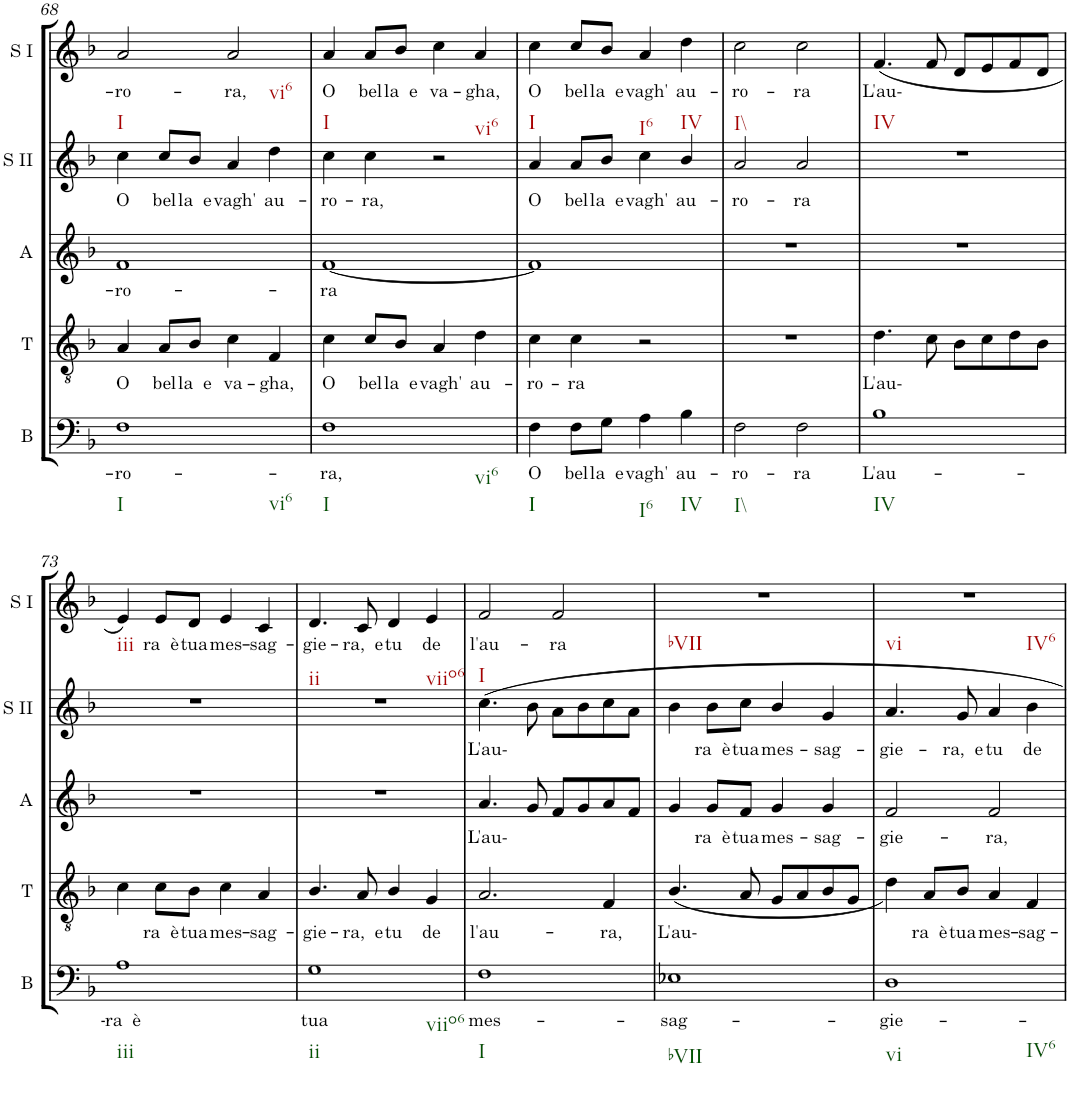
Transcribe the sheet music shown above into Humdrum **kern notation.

**kern	**text	**kern	**text	**kern	**text	**kern	**text	**kern	**text
*part5	*part5	*part4	*part4	*part3	*part3	*part2	*part2	*part1	*part1
*staff5	*staff5	*staff4	*staff4	*staff3	*staff3	*staff2	*staff2	*staff1	*staff1
*I"Bass	*	*I"Tenor	*	*I"Alto	*	*I"Soprano II	*	*I"Soprano I	*
*I'B	*	*I'T	*	*I'A	*	*I'S II	*	*I'S I	*
!!LO:PB:g=z
*clefF4	*	*clefGv2	*	*clefG2	*	*clefG2	*	*clefG2	*
*k[b-]	*	*k[b-]	*	*k[b-]	*	*k[b-]	*	*k[b-]	*
*F:	*	*F:	*	*F:	*	*F:	*	*F:	*
*M4/4	*	*M4/4	*	*M4/4	*	*M4/4	*	*M4/4	*
=68	=68	=68	=68	=68	=68	=68	=68	=68	=68
!	!	!	!	!	!	!	!	!LO:TX:b:t=I	!
!LO:TX:b:t=I	!	!	!	!	!	!	!	!	!
!LO:TX:b:t=vi6	!	!	!	!	!	!	!	!	!
!	!LO:LY:b	!	!LO:LY:b	!	!LO:LY:b	!	!LO:LY:b	!	!LO:LY:b
1F	-ro-	4A/	O	1f	-ro-	4cc\	O	2a/	-ro-
!	!	!	!LO:LY:b	!	!	!	!LO:LY:b	!	!
.	.	8A/L	bel-	.	.	8cc/L	bel-	.	.
!	!	!	!LO:LY:b	!	!	!	!LO:LY:b	!	!
.	.	8B-/J	-la e	.	.	8b-/J	-la e	.	.
!	!	!	!	!	!	!	!	!LO:TX:b:t=vi6	!
!	!	!	!LO:LY:b	!	!	!	!LO:LY:b	!	!LO:LY:b
.	.	4c\	va-	.	.	4a/	vagh'	2a/	-ra,
!	!	!	!LO:LY:b	!	!	!	!LO:LY:b	!	!
.	.	4F/	-gha,	.	.	4dd\	au-	.	.
=69	=69	=69	=69	=69	=69	=69	=69	=69	=69
!	!	!	!	!	!	!	!	!LO:TX:b:t=I	!
!LO:TX:b:t=I	!	!	!	!	!	!	!	!	!
!LO:TX:b:t=vi6	!	!	!	!	!	!	!	!	!
!	!LO:LY:b	!	!LO:LY:b	!	!LO:LY:b	!	!LO:LY:b	!	!LO:LY:b
1F	-ra,	4c\	O	[1f	-ra	4cc\	-ro-	4a/	O
!	!	!	!LO:LY:b	!	!	!	!LO:LY:b	!	!LO:LY:b
.	.	8c/L	bel-	.	.	4cc\	-ra,	8a/L	bel-
!	!	!	!LO:LY:b	!	!	!	!	!	!LO:LY:b
.	.	8B-/J	-la e	.	.	.	.	8b-/J	-la e
!	!	!	!LO:LY:b	!	!	!	!	!	!LO:LY:b
.	.	4A/	vagh'	.	.	2r	.	4cc\	va-
!	!	!	!	!	!	!	!	!LO:TX:b:t=vi6	!
!	!	!	!LO:LY:b	!	!	!	!	!	!LO:LY:b
.	.	4d\	au-	.	.	.	.	4a/	-gha,
=70	=70	=70	=70	=70	=70	=70	=70	=70	=70
!	!	!	!	!	!	!	!	!LO:TX:b:t=I	!
!LO:TX:b:t=I	!	!	!	!	!	!	!	!	!
!	!LO:LY:b	!	!LO:LY:b	!	!	!	!LO:LY:b	!	!LO:LY:b
4F\	O	4c\	-ro-	1f]	.	4a/	O	4cc\	O
!	!LO:LY:b	!	!LO:LY:b	!	!	!	!LO:LY:b	!	!LO:LY:b
8F\L	bel-	4c\	-ra	.	.	8a/L	bel-	8cc/L	bel-
!	!LO:LY:b	!	!	!	!	!	!LO:LY:b	!	!LO:LY:b
8G\J	-la e	.	.	.	.	8b-/J	-la e	8b-/J	-la e
!	!	!	!	!	!	!	!	!LO:TX:b:t=I6	!
!LO:TX:b:t=I6	!	!	!	!	!	!	!	!	!
!	!LO:LY:b	!	!	!	!	!	!LO:LY:b	!	!LO:LY:b
4A\	vagh'	2r	.	.	.	4cc\	vagh'	4a/	vagh'
!	!	!	!	!	!	!	!	!LO:TX:b:t=IV	!
!LO:TX:b:t=IV	!	!	!	!	!	!	!	!	!
!	!LO:LY:b	!	!	!	!	!	!LO:LY:b	!	!LO:LY:b
4B-\	au-	.	.	.	.	4b-/	au-	4dd\	au-
=71	=71	=71	=71	=71	=71	=71	=71	=71	=71
!	!	!	!	!	!	!	!	!LO:TX:b:t=I\\	!
!LO:TX:b:t=I\\	!	!	!	!	!	!	!	!	!
!	!LO:LY:b	!	!	!	!	!	!LO:LY:b	!	!LO:LY:b
2F\	-ro-	1r	.	1r	.	2a/	-ro-	2cc\	-ro-
!	!LO:LY:b	!	!	!	!	!	!LO:LY:b	!	!LO:LY:b
2F\	-ra	.	.	.	.	2a/	-ra	2cc\	-ra
=72	=72	=72	=72	=72	=72	=72	=72	=72	=72
!	!	!	!	!	!	!	!	!LO:TX:b:t=IV	!
!LO:TX:b:t=IV	!	!	!	!	!	!	!	!	!
!	!LO:LY:b	!	!LO:LY:b	!	!	!	!	!	!LO:LY:b
1B-	L'au-	4.d\	L'au-	1r	.	1r	.	(<4.f/	L'au-
.	.	8c\	.	.	.	.	.	8f/	.
.	.	8B-\L	.	.	.	.	.	8d/L	.
.	.	8c\	.	.	.	.	.	8e/	.
.	.	8d\	.	.	.	.	.	8f/	.
.	.	8B-\J	.	.	.	.	.	8d/J	.
!!LO:LB:g=z
=73	=73	=73	=73	=73	=73	=73	=73	=73	=73
!	!	!	!	!	!	!	!	!LO:TX:b:t=iii	!
!LO:TX:b:t=iii	!	!	!	!	!	!	!	!	!
!	!LO:LY:b	!	!	!	!	!	!	!	!
1A	-ra è	4c\	.	1r	.	1r	.	4e/)	.
!	!	!	!LO:LY:b	!	!	!	!	!	!LO:LY:b
.	.	8c\L	ra è	.	.	.	.	8e/L	ra è
!	!	!	!LO:LY:b	!	!	!	!	!	!LO:LY:b
.	.	8B-\J	tua	.	.	.	.	8d/J	tua
!	!	!	!LO:LY:b	!	!	!	!	!	!LO:LY:b
.	.	4c\	mes-	.	.	.	.	4e/	mes-
!	!	!	!LO:LY:b	!	!	!	!	!	!LO:LY:b
.	.	4A/	-sag-	.	.	.	.	4c/	-sag-
=74	=74	=74	=74	=74	=74	=74	=74	=74	=74
!	!	!	!	!	!	!	!	!LO:TX:b:t=ii	!
!LO:TX:b:t=ii	!	!	!	!	!	!	!	!	!
!LO:TX:b:t=viio6	!	!	!	!	!	!	!	!	!
!	!LO:LY:b	!	!LO:LY:b	!	!	!	!	!	!LO:LY:b
1G	tua	4.B-/	-gie-	1r	.	1r	.	4.d/	-gie-
!	!	!	!LO:LY:b	!	!	!	!	!	!LO:LY:b
.	.	8A/	-ra, e	.	.	.	.	8c/	-ra, e
!	!	!	!LO:LY:b	!	!	!	!	!	!LO:LY:b
.	.	4B-/	tu	.	.	.	.	4d/	tu
!	!	!	!	!	!	!	!	!LO:TX:b:t=viio6	!
!	!	!	!LO:LY:b	!	!	!	!	!	!LO:LY:b
.	.	4G/	de	.	.	.	.	4e/	de
=75	=75	=75	=75	=75	=75	=75	=75	=75	=75
!	!	!	!	!	!	!	!	!LO:TX:b:t=I	!
!LO:TX:b:t=I	!	!	!	!	!	!	!	!	!
!	!LO:LY:b	!	!LO:LY:b	!	!LO:LY:b	!	!LO:LY:b	!	!LO:LY:b
1F	mes-	2.A/	l'au-	4.a/	L'au-	4.cc\	L'au-	2f/	l'au-
.	.	.	.	8g/	.	8b-\	.	.	.
!	!	!	!	!	!	!	!	!	!LO:LY:b
.	.	.	.	8f/L	.	8a\L	.	2f/	-ra
.	.	.	.	8g/	.	8b-\	.	.	.
!	!	!	!LO:LY:b	!	!	!	!	!	!
.	.	4F/	-ra,	8a/	.	8cc\	.	.	.
.	.	.	.	8f/J	.	8a\J	.	.	.
=76	=76	=76	=76	=76	=76	=76	=76	=76	=76
!	!	!	!	!	!	!	!	!LO:TX:b:t=bVII	!
!LO:TX:b:t=bVII	!	!	!	!	!	!	!	!	!
!	!LO:LY:b	!	!LO:LY:b	!	!	!	!	!	!
1E-X	-sag-	(<4.B-/	L'au-	4g/	.	4b-\	.	1r	.
!	!	!	!	!	!LO:LY:b	!	!LO:LY:b	!	!
.	.	.	.	8g/L	ra è	8b-\L	ra è	.	.
!	!	!	!	!	!LO:LY:b	!	!LO:LY:b	!	!
.	.	8A/	.	8f/J	tua	8cc\J	tua	.	.
!	!	!	!	!	!LO:LY:b	!	!LO:LY:b	!	!
.	.	8G/L	.	4g/	mes-	4b-/	mes-	.	.
.	.	8A/	.	.	.	.	.	.	.
!	!	!	!	!	!LO:LY:b	!	!LO:LY:b	!	!
.	.	8B-/	.	4g/	-sag-	4g/	-sag-	.	.
.	.	8G/J	.	.	.	.	.	.	.
=77	=77	=77	=77	=77	=77	=77	=77	=77	=77
!	!	!	!	!	!	!	!	!LO:TX:b:t=vi	!
!	!	!	!	!	!	!	!	!LO:TX:b:t=IV6	!
!LO:TX:b:t=vi	!	!	!	!	!	!	!	!	!
!LO:TX:b:t=IV6	!	!	!	!	!	!	!	!	!
!	!LO:LY:b	!	!	!	!LO:LY:b	!	!LO:LY:b	!	!
1D	-gie-	4d\)	.	2f/	-gie-	4.a/	-gie-	1r	.
!	!	!	!LO:LY:b	!	!	!	!	!	!
.	.	8A/L	ra è	.	.	.	.	.	.
!	!	!	!LO:LY:b	!	!	!	!LO:LY:b	!	!
.	.	8B-/J	tua	.	.	8g/	-ra, e	.	.
!	!	!	!LO:LY:b	!	!LO:LY:b	!	!LO:LY:b	!	!
.	.	4A/	mes-	2f/	-ra,	4a/	tu	.	.
!	!	!	!LO:LY:b	!	!	!	!LO:LY:b	!	!
.	.	4F/	-sag-	.	.	4b-\	de	.	.
=	=	=	=	=	=	=	=	=	=
*-	*-	*-	*-	*-	*-	*-	*-	*-	*-
